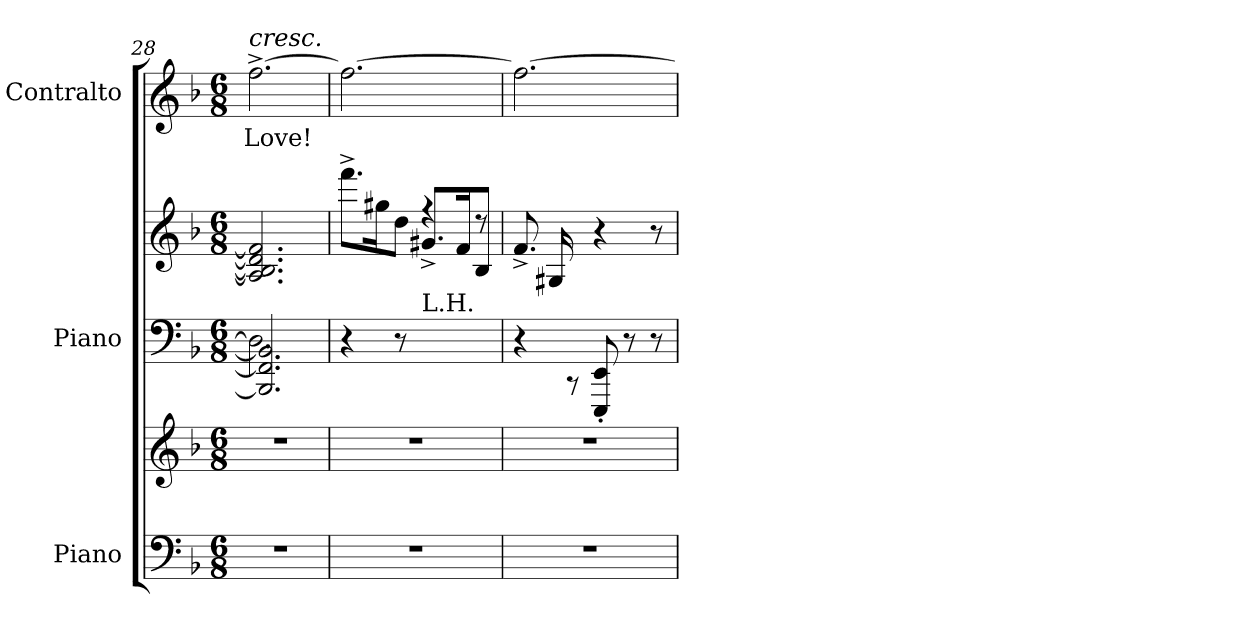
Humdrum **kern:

**kern	**kern	**kern	**kern	**kern	**text
*part3	*part3	*part2	*part2	*part1	*part1
*staff5	*staff4	*staff3	*staff2	*staff1	*staff1
*I"Piano	*	*I"Piano	*	*I"Contralto	*
*I'Pno	*	*I'Pno	*	*	*
*clefF4	*clefG2	*clefF4	*clefG2	*clefG2	*
*k[b-]	*k[b-]	*k[b-]	*k[b-]	*k[b-]	*
*M6/8	*M6/8	*M6/8	*M6/8	*M6/8	*
=28	=28	=28	=28	=28	=28
*	*	*^	*	*	*
!	!	!	!	!	!LO:TX:a:i:t=cresc.	!
2.r	2.r	2.D\]	2.BBB-/] 2.FF/] 2.BB-/]	2.A-/] 2.B-/] 2.d/] 2.f/]	[2.ff^\	Love!
*	*	*v	*v	*	*	*
=29	=29	=29	=29	=29	=29
*	*	*	*^	*	*
2.r	2.r	4r	8.fff^\L	4.ryy	2.ff\_	.
.	.	.	16gg#X\K	.	.	.
.	.	8r	8dd\J	.	.	.
!	!	!LO:TX:a:t=L.H.	!	!	!	!
.	.	4.ryy	4r	8.g#X^/L	.	.
.	.	.	.	16f/K	.	.
.	.	.	8r	8B-/J	.	.
=30	=30	=30	=30	=30	=30	=30
*	*	*^	*	*	*	*
!	!	!	!	!LO:TX:a:t=R.H.	!	!	!
*	*	*	*	*v	*v	*	*
2.r	2.r	4ryy	4r	8.f^/L	2.ff\_	.
.	.	.	.	16G#X/K	.	.
.	.	8D/J	8r	8ryy	.	.
.	.	4.ryy	8EEE/' 8EE/'	4r	.	.
.	.	.	8r	.	.	.
.	.	.	8r	8r	.	.
*	*	*v	*v	*	*	*
=	=	=	=	=	=
*-	*-	*-	*-	*-	*-
